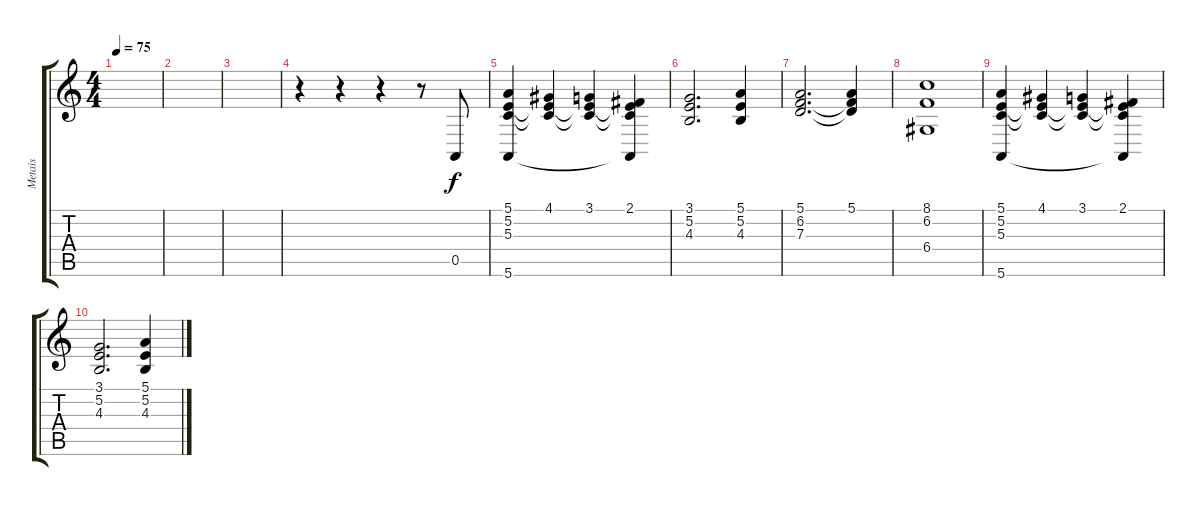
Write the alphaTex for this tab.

\track ("Metais" "Metais") {instrument trombone}
\staff {score tabs}
\tuning (E4 B3 G3 D3 A2 E2) {hide}
\ts (4 4)
\tempo 75
\clef g2
\ks c
|
|
|
r.4 r.4 r.4 r.8 0.5.8 |
(5.1 5.2 5.3 5.6).4 (4.1 5.2{t} 5.3{t}).4 (3.1 5.2{t} 5.3{t}).4 (2.1 5.2{t} 5.3{t} 5.6{t}).4 |
(3.1 5.2 4.3).2{d} (5.1 5.2 4.3).4 |
(5.1 6.2 7.3).2{d} (5.1 6.2{t} 7.3{t}).4 |
(8.1 6.2 6.4).1 |
(5.1 5.2 5.3 5.6).4 (4.1 5.2{t} 5.3{t}).4 (3.1 5.2{t} 5.3{t}).4 (2.1 5.2{t} 5.3{t} 5.6{t}).4 |
(3.1 5.2 4.3).2{d} (5.1 5.2 4.3).4
